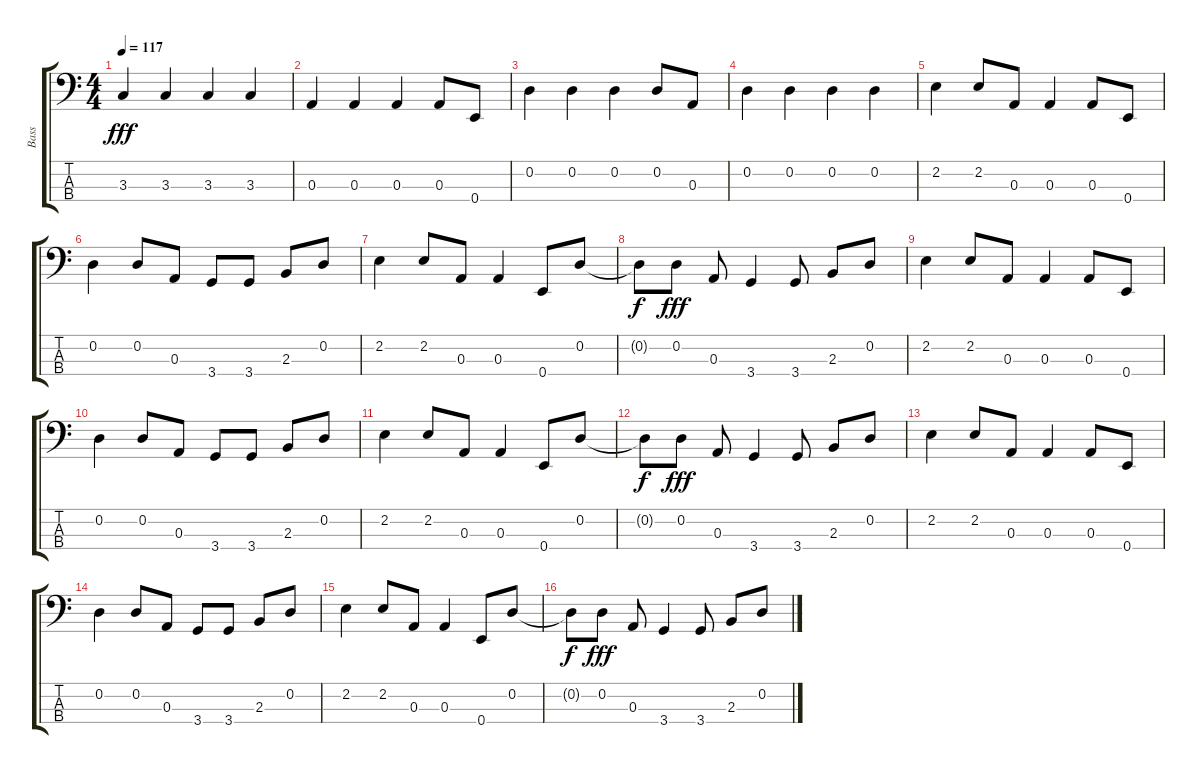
\track ("Bass" "Bass") {instrument electricbasspick}
\staff {score tabs}
\tuning (G2 D2 A1 E1) {hide}
\ts (4 4)
\tempo 117
\clef f4
\ks c
3.3.4{dy fff} 3.3.4 3.3.4 3.3.4 |
0.3.4 0.3.4 0.3.4 0.3.8 0.4.8 |
0.2.4 0.2.4 0.2.4 0.2.8 0.3.8 |
0.2.4 0.2.4 0.2.4 0.2.4 |
2.2.4 2.2.8 0.3.8 0.3.4 0.3.8 0.4.8 |
0.2.4 0.2.8 0.3.8 3.4.8 3.4.8 2.3.8 0.2.8 |
2.2.4 2.2.8 0.3.8 0.3.4 0.4.8 0.2.8 |
0.2{t}.8{dy f} 0.2.8{dy fff} 0.3.8 3.4.4 3.4.8 2.3.8 0.2.8 |
2.2.4 2.2.8 0.3.8 0.3.4 0.3.8 0.4.8 |
0.2.4 0.2.8 0.3.8 3.4.8 3.4.8 2.3.8 0.2.8 |
2.2.4 2.2.8 0.3.8 0.3.4 0.4.8 0.2.8 |
0.2{t}.8{dy f} 0.2.8{dy fff} 0.3.8 3.4.4 3.4.8 2.3.8 0.2.8 |
2.2.4 2.2.8 0.3.8 0.3.4 0.3.8 0.4.8 |
0.2.4 0.2.8 0.3.8 3.4.8 3.4.8 2.3.8 0.2.8 |
2.2.4 2.2.8 0.3.8 0.3.4 0.4.8 0.2.8 |
0.2{t}.8{dy f} 0.2.8{dy fff} 0.3.8 3.4.4 3.4.8 2.3.8 0.2.8
